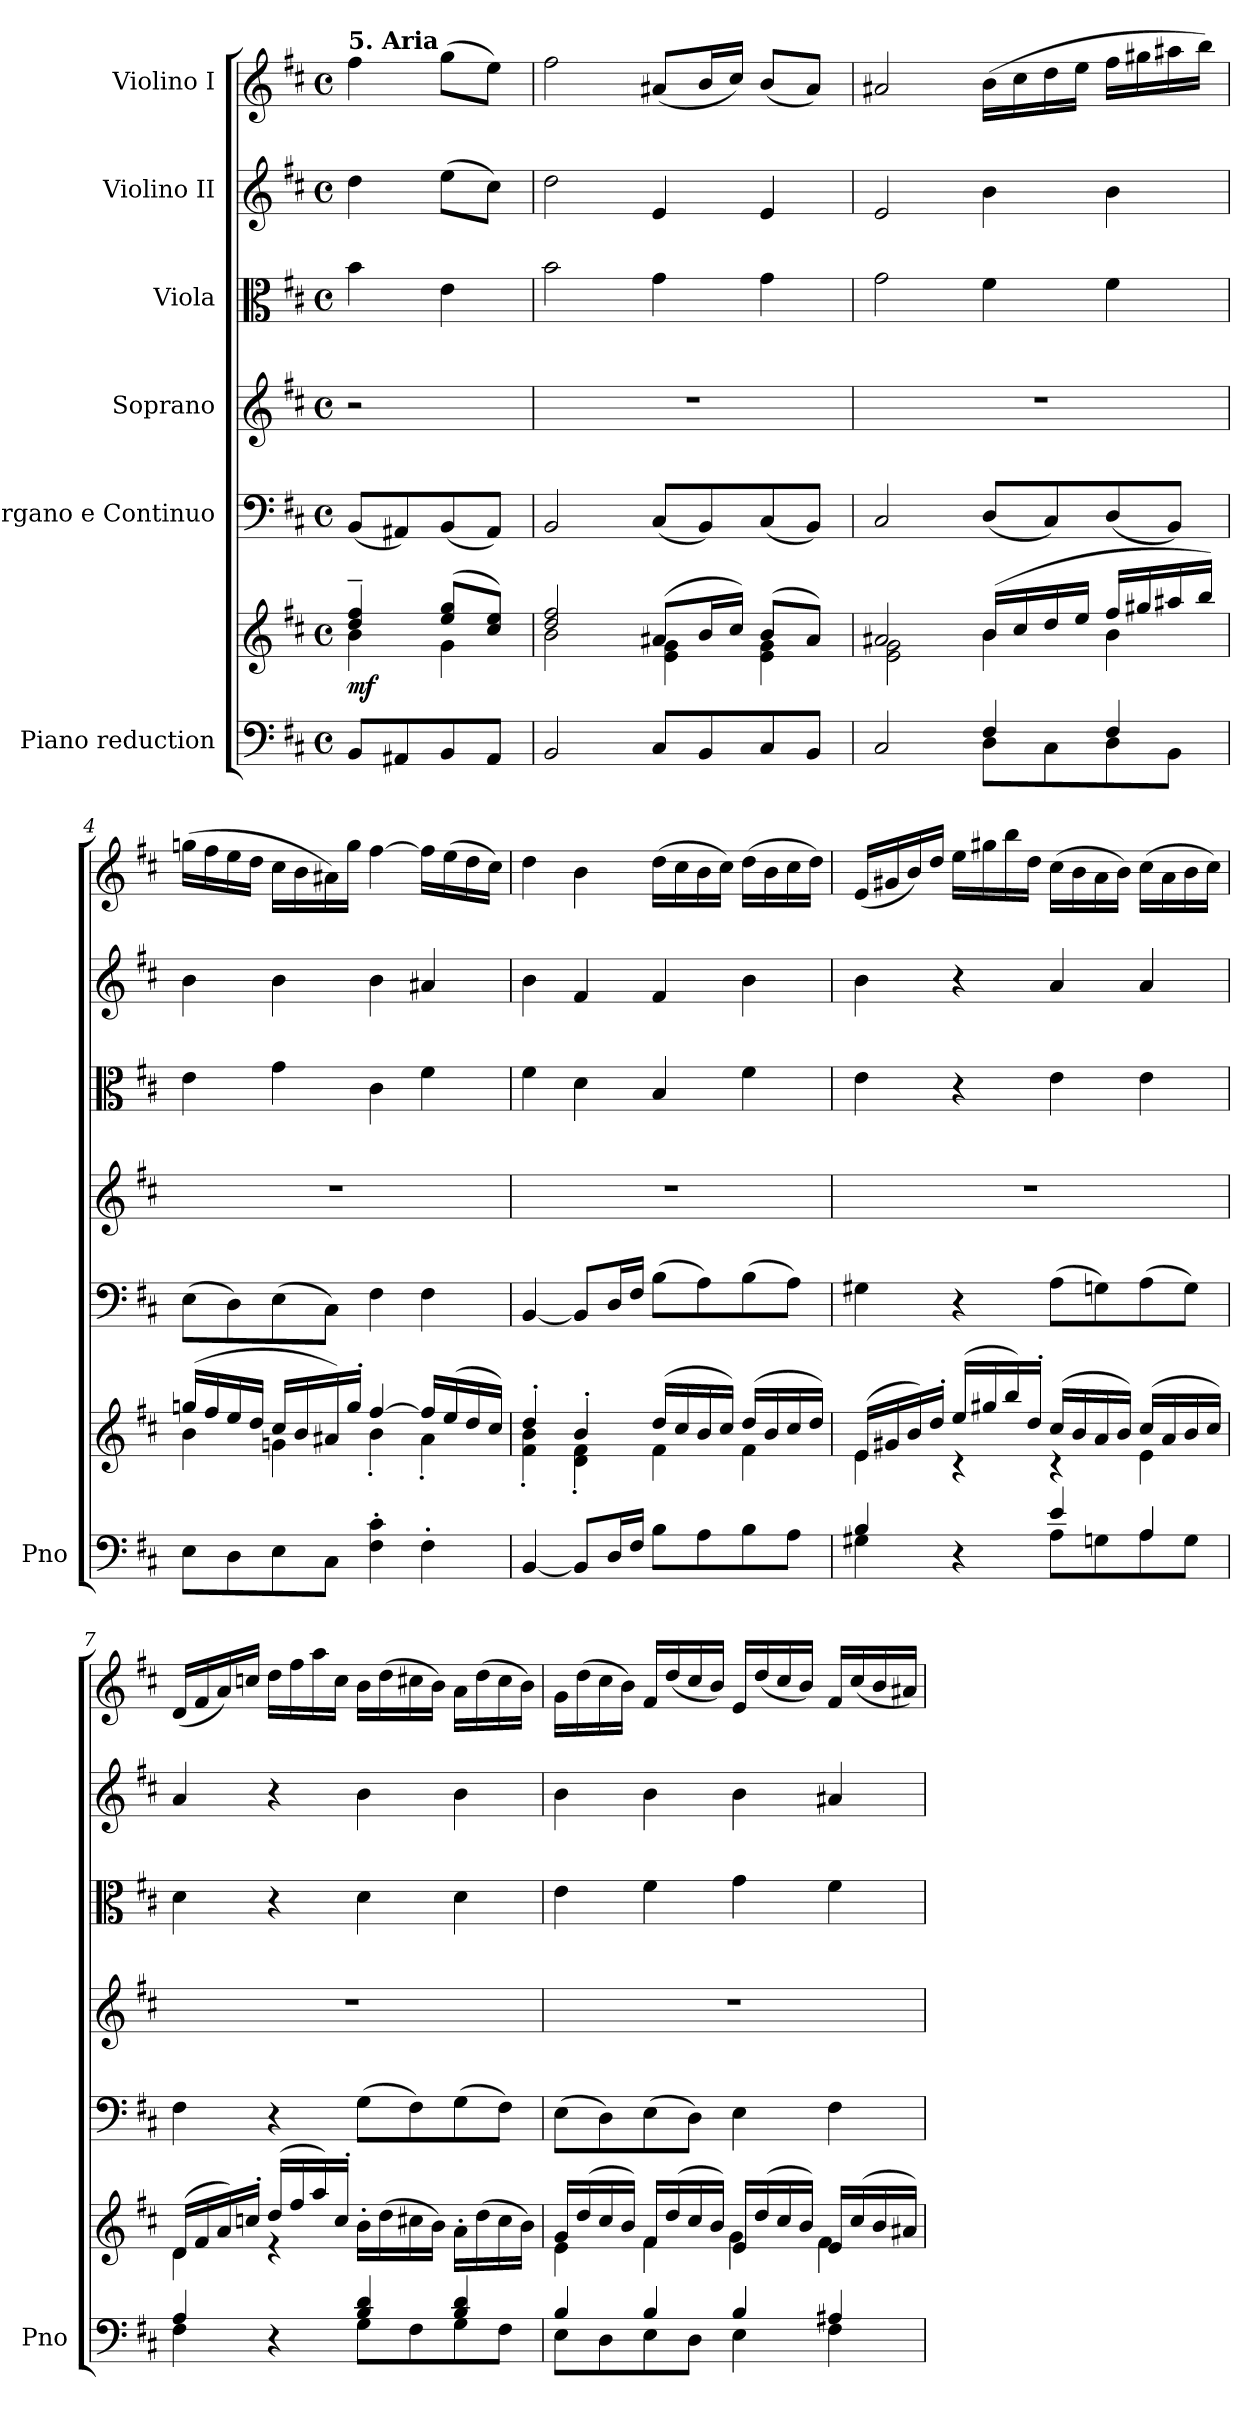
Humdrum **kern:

**kern	**kern	**dynam	**kern	**kern	**kern	**kern	**kern
*part6	*part6	*part6	*part5	*part4	*part3	*part2	*part1
*staff7	*staff6	*staff6/7	*staff5	*staff4	*staff3	*staff2	*staff1
*I"Piano reduction	*	*	*I"Organo e Continuo	*I"Soprano	*I"Viola	*I"Violino II	*I"Violino I
*I'Pno	*	*	*	*	*	*	*
*clefF4	*clefG2	*	*clefF4	*clefG2	*clefC3	*clefG2	*clefG2
*k[f#c#]	*k[f#c#]	*	*k[f#c#]	*k[f#c#]	*k[f#c#]	*k[f#c#]	*k[f#c#]
*M4/4	*M4/4	*	*M4/4	*M4/4	*M4/4	*M4/4	*M4/4
*met(c)	*met(c)	*	*met(c)	*met(c)	*met(c)	*met(c)	*met(c)
=1	=1	=1	=1	=1	=1	=1	=1
*	*^	*	*	*	*	*	*
!	!	!	!	!	!	!	!	!LO:TX:a:B:t=5. Aria
!	!	!	!LO:DY:b	!	!	!	!	!
8BB/L	4dd/~ 4ff#/~	4b\	mf	(<8BB/L	2r	4b\	4dd\	4ff#\
8AA#X/	.	.	.	8AA#X/)	.	.	.	.
8BB/	(>8ee/ 8gg/L	4g\	.	(<8BB/	.	4e\	(>8ee\L	(>8gg\L
8AA#/J	8cc#/ 8ee/J)	.	.	8AA#/J)	.	.	8cc#\J)	8ee\J)
=2	=2	=2	=2	=2	=2	=2	=2	=2
2BB/	2dd/ 2ff#/	2b\	.	2BB/	1r	2b\	2dd\	2ff#\
8C#/L	(>8a#X/L	4e\ 4g\	.	(<8C#/L	.	4g\	4e/	(<8a#X/L
8BB/	16b/L	.	.	8BB/)	.	.	.	16b/L
.	16cc#/JJ)	.	.	.	.	.	.	16cc#/JJ)
8C#/	(>8b/L	4e\ 4g\	.	(<8C#/	.	4g\	4e/	(<8b/L
8BB/J	8a#/J)	.	.	8BB/J)	.	.	.	8a#/J)
=3	=3	=3	=3	=3	=3	=3	=3	=3
*^	*	*	*	*	*	*	*	*
2C#/	2ryy	2a#X/	2e\ 2g\	.	2C#/	1r	2g\	2e/	2a#X/
4F#/	8D\L	(>16b/LL	4b\	.	(<8D/L	.	4f#\	4b\	(>16b\LL
.	.	16cc#/	.	.	.	.	.	.	16cc#\
.	8C#\	16dd/	.	.	8C#/)	.	.	.	16dd\
.	.	16ee/JJ	.	.	.	.	.	.	16ee\JJ
4F#/	8D\	16ff#/LL	4b\	.	(<8D/	.	4f#\	4b\	16ff#\LL
.	.	16gg#X/	.	.	.	.	.	.	16gg#X\
.	8BB\J	16aa#X/	.	.	8BB/J)	.	.	.	16aa#X\
.	.	16bb/JJ)	.	.	.	.	.	.	16bb\JJ)
*v	*v	*	*	*	*	*	*	*	*
=4	=4	=4	=4	=4	=4	=4	=4	=4
8E\L	(>16ggn/LL	4b\	.	(>8E\L	1r	4e\	4b\	(>16ggn\LL
.	16ff#/	.	.	.	.	.	.	16ff#\
8D\	16ee/	.	.	8D\)	.	.	.	16ee\
.	16dd/JJ	.	.	.	.	.	.	16dd\JJ
8E\	16cc#/LL	4gn\	.	(>8E\	.	4g\	4b\	16cc#\LL
.	16b/	.	.	.	.	.	.	16b\
8C#\J	16a#X/)	.	.	8C#\J)	.	.	.	16a#X\)
.	16gg'/JJ	.	.	.	.	.	.	16gg\JJ
4F#\' 4c#\'	[4ff#/	4b'\	.	4F#\	.	4c#\	4b\	[4ff#\
4F#'\	16ff#/LL]	4a#'\	.	4F#\	.	4f#\	4a#X/	16ff#\LL]
.	(>16ee/	.	.	.	.	.	.	(>16ee\
.	16dd/	.	.	.	.	.	.	16dd\
.	16cc#/JJ)	.	.	.	.	.	.	16cc#\JJ)
=5	=5	=5	=5	=5	=5	=5	=5	=5
[4BB/	4dd'/	4f#\' 4b\'	.	[4BB/	1r	4f#\	4b\	4dd\
8BB/L]	4b'/	4d\' 4f#\'	.	8BB/L]	.	4d\	4f#/	4b\
16D/L	.	.	.	16D/L	.	.	.	.
16F#/JJ	.	.	.	16F#/JJ	.	.	.	.
8B\L	(>16dd/LL	4f#\	.	(>8B\L	.	4B/	4f#/	(>16dd\LL
.	16cc#/	.	.	.	.	.	.	16cc#\
8A\	16b/	.	.	8A\)	.	.	.	16b\
.	16cc#/JJ)	.	.	.	.	.	.	16cc#\JJ)
8B\	(>16dd/LL	4f#\	.	(>8B\	.	4f#\	4b\	(>16dd\LL
.	16b/	.	.	.	.	.	.	16b\
8A\J	16cc#/	.	.	8A\J)	.	.	.	16cc#\
.	16dd/JJ)	.	.	.	.	.	.	16dd\JJ)
!!LO:LB:g=z
=6	=6	=6	=6	=6	=6	=6	=6	=6
*^	*	*	*	*	*	*	*	*
4B/	4G#X\	(>16e/LL	4e\	.	4G#X\	1r	4e\	4b\	(<16e/LL
.	.	16g#X/	.	.	.	.	.	.	16g#X/
.	.	16b/)	.	.	.	.	.	.	16b/)
.	.	16dd'/JJ	.	.	.	.	.	.	16dd/JJ
4r	4ryy	(>16ee/LL	4r	.	4r	.	4r	4r	16ee\LL
.	.	16gg#X/	.	.	.	.	.	.	16gg#X\
.	.	16bb/)	.	.	.	.	.	.	16bb\
.	.	16dd'/JJ	.	.	.	.	.	.	16dd\JJ
4e/	8A\L	(>16cc#/LL	4r	.	(>8A\L	.	4e\	4a/	(>16cc#\LL
.	.	16b/	.	.	.	.	.	.	16b\
.	8Gn\	16a/	.	.	8Gn\)	.	.	.	16a\
.	.	16b/JJ)	.	.	.	.	.	.	16b\JJ)
4A/	8A\	(>16cc#/LL	4e\	.	(>8A\	.	4e\	4a/	(>16cc#\LL
.	.	16a/	.	.	.	.	.	.	16a\
.	8G\J	16b/	.	.	8G\J)	.	.	.	16b\
.	.	16cc#/JJ)	.	.	.	.	.	.	16cc#\JJ)
=7	=7	=7	=7	=7	=7	=7	=7	=7	=7
4A/	4F#\	(>16d/LL	4d\	.	4F#\	1r	4d\	4a/	(<16d/LL
.	.	16f#/	.	.	.	.	.	.	16f#/
.	.	16a/)	.	.	.	.	.	.	16a/)
.	.	16ccn'/JJ	.	.	.	.	.	.	16ccn/JJ
4r	4ryy	(>16dd/LL	4re	.	4r	.	4r	4r	16dd\LL
.	.	16ff#/	.	.	.	.	.	.	16ff#\
.	.	16aa/)	.	.	.	.	.	.	16aa\
.	.	16cc'/JJ	.	.	.	.	.	.	16cc\JJ
4B/ 4d/	8G\L	16b'\LL	2ryy	.	(>8G\L	.	4d\	4b\	16b\LL
.	.	(>16dd\	.	.	.	.	.	.	(>16dd\
.	8F#\	16cc#X\	.	.	8F#\)	.	.	.	16cc#X\
.	.	16b\JJ)	.	.	.	.	.	.	16b\JJ)
4B/ 4d/	8G\	16a'\LL	.	.	(>8G\	.	4d\	4b\	16a\LL
.	.	(>16dd\	.	.	.	.	.	.	(>16dd\
.	8F#\J	16cc#\	.	.	8F#\J)	.	.	.	16cc#\
.	.	16b\JJ)	.	.	.	.	.	.	16b\JJ)
=8	=8	=8	=8	=8	=8	=8	=8	=8	=8
4B/	8E\L	16g/LL	4e\	.	(>8E\L	1r	4e\	4b\	16g\LL
.	.	(>16dd/	.	.	.	.	.	.	(>16dd\
.	8D\	16cc#/	.	.	8D\)	.	.	.	16cc#\
.	.	16b/JJ)	.	.	.	.	.	.	16b\JJ)
4B/	8E\	16f#/LL	4f#\	.	(>8E\	.	4f#\	4b\	16f#/LL
.	.	(>16dd/	.	.	.	.	.	.	(<16dd/
.	8D\J	16cc#/	.	.	8D\J)	.	.	.	16cc#/
.	.	16b/JJ)	.	.	.	.	.	.	16b/JJ)
4B/	4E\	16e/LL	4g\	.	4E\	.	4g\	4b\	16e/LL
.	.	(>16dd/	.	.	.	.	.	.	(<16dd/
.	.	16cc#/	.	.	.	.	.	.	16cc#/
.	.	16b/JJ)	.	.	.	.	.	.	16b/JJ)
4A#X/	4F#\	16e/LL	4f#\	.	4F#\	.	4f#\	4a#X/	16f#/LL
.	.	(>16cc#/	.	.	.	.	.	.	(<16cc#/
.	.	16b/	.	.	.	.	.	.	16b/
.	.	16a#X/JJ)	.	.	.	.	.	.	16a#X/JJ)
*v	*v	*	*	*	*	*	*	*	*
*	*v	*v	*	*	*	*	*	*
=	=	=	=	=	=	=	=
*-	*-	*-	*-	*-	*-	*-	*-
